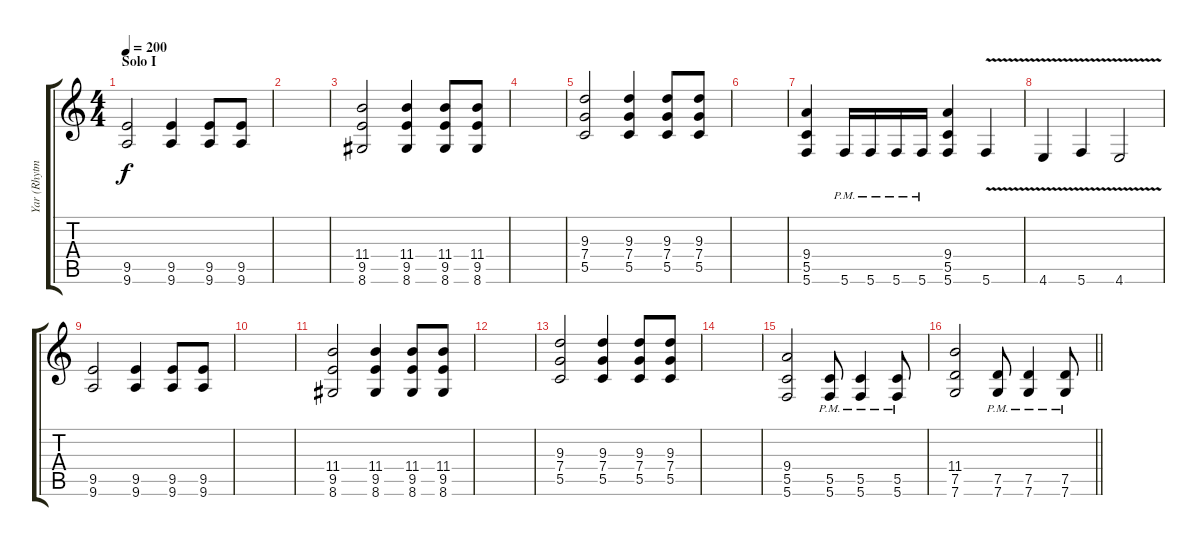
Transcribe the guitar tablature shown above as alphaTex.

\track ("Yar (Rhytm)" "Yar (Rhytm") {instrument distortionguitar}
\staff {score tabs}
\tuning (D4 A3 F3 C3 G2 C2) {hide}
\ts (4 4)
\section ("" "Solo I")
\tempo 200
\clef g2
\ks c
(9.5 9.6).2{dy f} (9.5 9.6).4 (9.5 9.6).8 (9.5 9.6).8 |
|
(11.4 9.5 8.6).2 (11.4 9.5 8.6).4 (11.4 9.5 8.6).8 (11.4 9.5 8.6).8 |
|
(9.3 7.4 5.5).2 (9.3 7.4 5.5).4 (9.3 7.4 5.5).8 (9.3 7.4 5.5).8 |
|
(9.4 5.5 5.6).4 5.6{pm}.16 5.6{pm}.16 5.6{pm}.16 5.6{pm}.16 (9.4 5.5 5.6).4 5.6{v}.4 |
4.6{v}.4 5.6{v}.4 4.6{v}.2 |
(9.5 9.6).2 (9.5 9.6).4 (9.5 9.6).8 (9.5 9.6).8 |
|
(11.4 9.5 8.6).2 (11.4 9.5 8.6).4 (11.4 9.5 8.6).8 (11.4 9.5 8.6).8 |
|
(9.3 7.4 5.5).2 (9.3 7.4 5.5).4 (9.3 7.4 5.5).8 (9.3 7.4 5.5).8 |
|
(9.4 5.5 5.6).2 (5.5{pm} 5.6{pm}).8 (5.5{pm} 5.6{pm}).4 (5.5{pm} 5.6{pm}).8 |
\barLineRight lightlight
(11.4 7.5 7.6).2 (7.5{pm} 7.6{pm}).8 (7.5{pm} 7.6{pm}).4 (7.5{pm} 7.6{pm}).8
